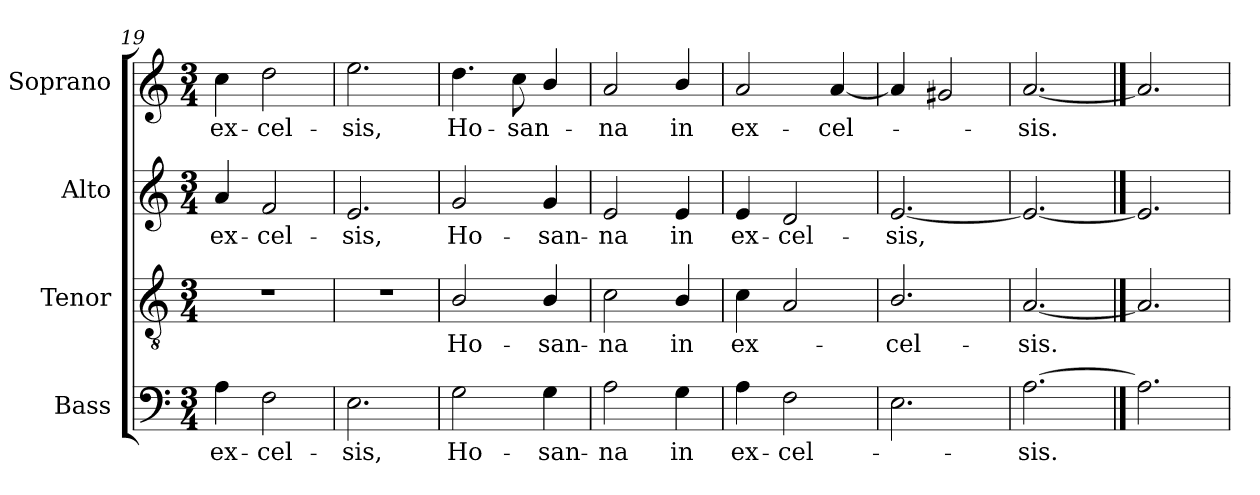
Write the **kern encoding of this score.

**kern	**text	**kern	**text	**kern	**text	**kern	**text
*part4	*part4	*part3	*part3	*part2	*part2	*part1	*part1
*staff4	*staff4	*staff3	*staff3	*staff2	*staff2	*staff1	*staff1
*I"Bass	*	*I"Tenor	*	*I"Alto	*	*I"Soprano	*
*I'B.	*	*I'T.	*	*I'A.	*	*I'S.	*
*clefF4	*	*clefGv2	*	*clefG2	*	*clefG2	*
*	*	*ITrd7c12	*	*	*	*	*
*k[]	*	*k[]	*	*k[]	*	*k[]	*
*C:	*	*C:	*	*C:	*	*C:	*
*M3/4	*	*M3/4	*	*M3/4	*	*M3/4	*
=19	=19	=19	=19	=19	=19	=19	=19
!	!LO:LY:b:color=#000000	!LO:N:vis=1	!	!	!	!	!
!	!	!	!	!	!LO:LY:b:color=#000000	!	!
!	!	!	!	!	!	!	!LO:LY:b:color=#000000
4Ai\	ex-	2.r	.	4ai/	ex-	4cci\	ex-
!	!LO:LY:b:color=#000000	!	!	!	!	!	!
!	!	!	!	!	!LO:LY:b:color=#000000	!	!
!	!	!	!	!	!	!	!LO:LY:b:color=#000000
2Fi\	-cel-	.	.	2fi/	-cel-	2ddi\	-cel-
=20	=20	=20	=20	=20	=20	=20	=20
!	!LO:LY:b:color=#000000	!LO:N:vis=1	!	!	!	!	!
!	!	!	!	!	!LO:LY:b:color=#000000	!	!
!	!	!	!	!	!	!	!LO:LY:b:color=#000000
2.Ei\	-sis,	2.r	.	2.ei/	-sis,	2.eei\	-sis,
=21	=21	=21	=21	=21	=21	=21	=21
!	!LO:LY:b:color=#000000	!	!	!	!	!	!
!	!	!	!LO:LY:b:color=#000000	!	!	!	!
!	!	!	!	!	!LO:LY:b:color=#000000	!	!
!	!	!	!	!	!	!	!LO:LY:b:color=#000000
2Gi\	Ho-	2BBi/	Ho-	2gi/	Ho-	4.ddi\	Ho-
!	!	!	!	!	!	!	!LO:LY:b:color=#000000
.	.	.	.	.	.	8cci\	-san-
!	!LO:LY:b:color=#000000	!	!	!	!	!	!
!	!	!	!LO:LY:b:color=#000000	!	!	!	!
!	!	!	!	!	!LO:LY:b:color=#000000	!	!
4Gi\	-san-	4BBi/	-san-	4gi/	-san-	4bi/	.
=22	=22	=22	=22	=22	=22	=22	=22
!	!LO:LY:b:color=#000000	!	!	!	!	!	!
!	!	!	!LO:LY:b:color=#000000	!	!	!	!
!	!	!	!	!	!LO:LY:b:color=#000000	!	!
!	!	!	!	!	!	!	!LO:LY:b:color=#000000
2Ai\	-na	2Ci\	-na	2ei/	-na	2ai/	-na
!	!LO:LY:b:color=#000000	!	!	!	!	!	!
!	!	!	!LO:LY:b:color=#000000	!	!	!	!
!	!	!	!	!	!LO:LY:b:color=#000000	!	!
!	!	!	!	!	!	!	!LO:LY:b:color=#000000
4Gi\	in	4BBi/	in	4ei/	in	4bi/	in
=23	=23	=23	=23	=23	=23	=23	=23
!	!LO:LY:b:color=#000000	!	!	!	!	!	!
!	!	!	!LO:LY:b:color=#000000	!	!	!	!
!	!	!	!	!	!LO:LY:b:color=#000000	!	!
!	!	!	!	!	!	!	!LO:LY:b:color=#000000
4Ai\	ex-	4Ci\	ex-	4ei/	ex-	2ai/	ex-
!	!LO:LY:b:color=#000000	!	!	!	!	!	!
!	!	!	!	!	!LO:LY:b:color=#000000	!	!
2Fi\	-cel-	2AAi/	.	2di/	-cel-	.	.
!	!	!	!	!	!	!	!LO:LY:b:color=#000000
.	.	.	.	.	.	[4ai/	-cel-
=24	=24	=24	=24	=24	=24	=24	=24
!	!	!	!LO:LY:b:color=#000000	!	!	!	!
!	!	!	!	!	!LO:LY:b:color=#000000	!	!
2.Ei\	.	2.BBi/	-cel-	[2.ei/	-sis,	4ai/]	.
.	.	.	.	.	.	2g#Xi/	.
=25	=25	=25	=25	=25	=25	=25	=25
!	!LO:LY:b:color=#000000	!	!	!	!	!	!
!	!	!	!LO:LY:b:color=#000000	!	!	!	!
!	!	!	!	!	!	!	!LO:LY:b:color=#000000
[2.Ai	-sis.	[2.AAi	-sis.	2.ei_	.	[2.ai	-sis.
==26	==26	==26	==26	==26	==26	==26	==26
2.Ai]	.	2.AAi]	.	2.ei]	.	2.ai]	.
=	=	=	=	=	=	=	=
*-	*-	*-	*-	*-	*-	*-	*-
